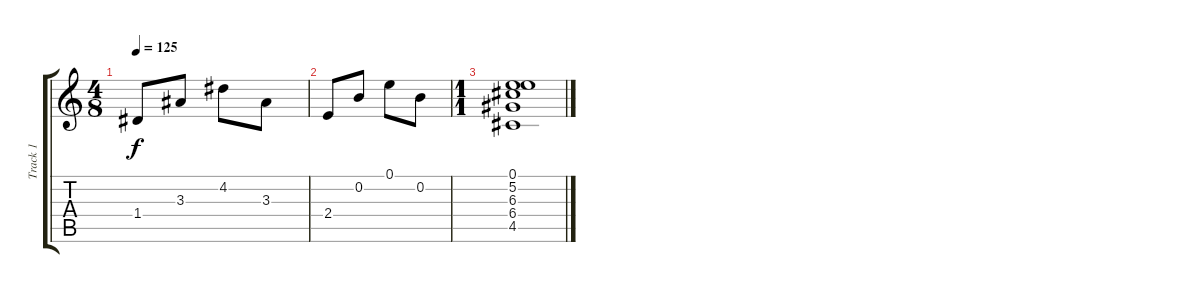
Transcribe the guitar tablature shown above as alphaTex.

\track ("Track 1" "Track 1") {instrument acousticguitarnylon}
\staff {score tabs}
\tuning (E4 B3 G3 D3 A2 E2) {hide}
\ts (4 8)
\tempo 125
\clef g2
\ks c
1.4.8{dy f} 3.3.8 4.2.8 3.3.8 |
2.4.8 0.2.8 0.1.8 0.2.8 |
\ts (1 1)
(0.1 5.2 6.3 6.4 4.5).1
